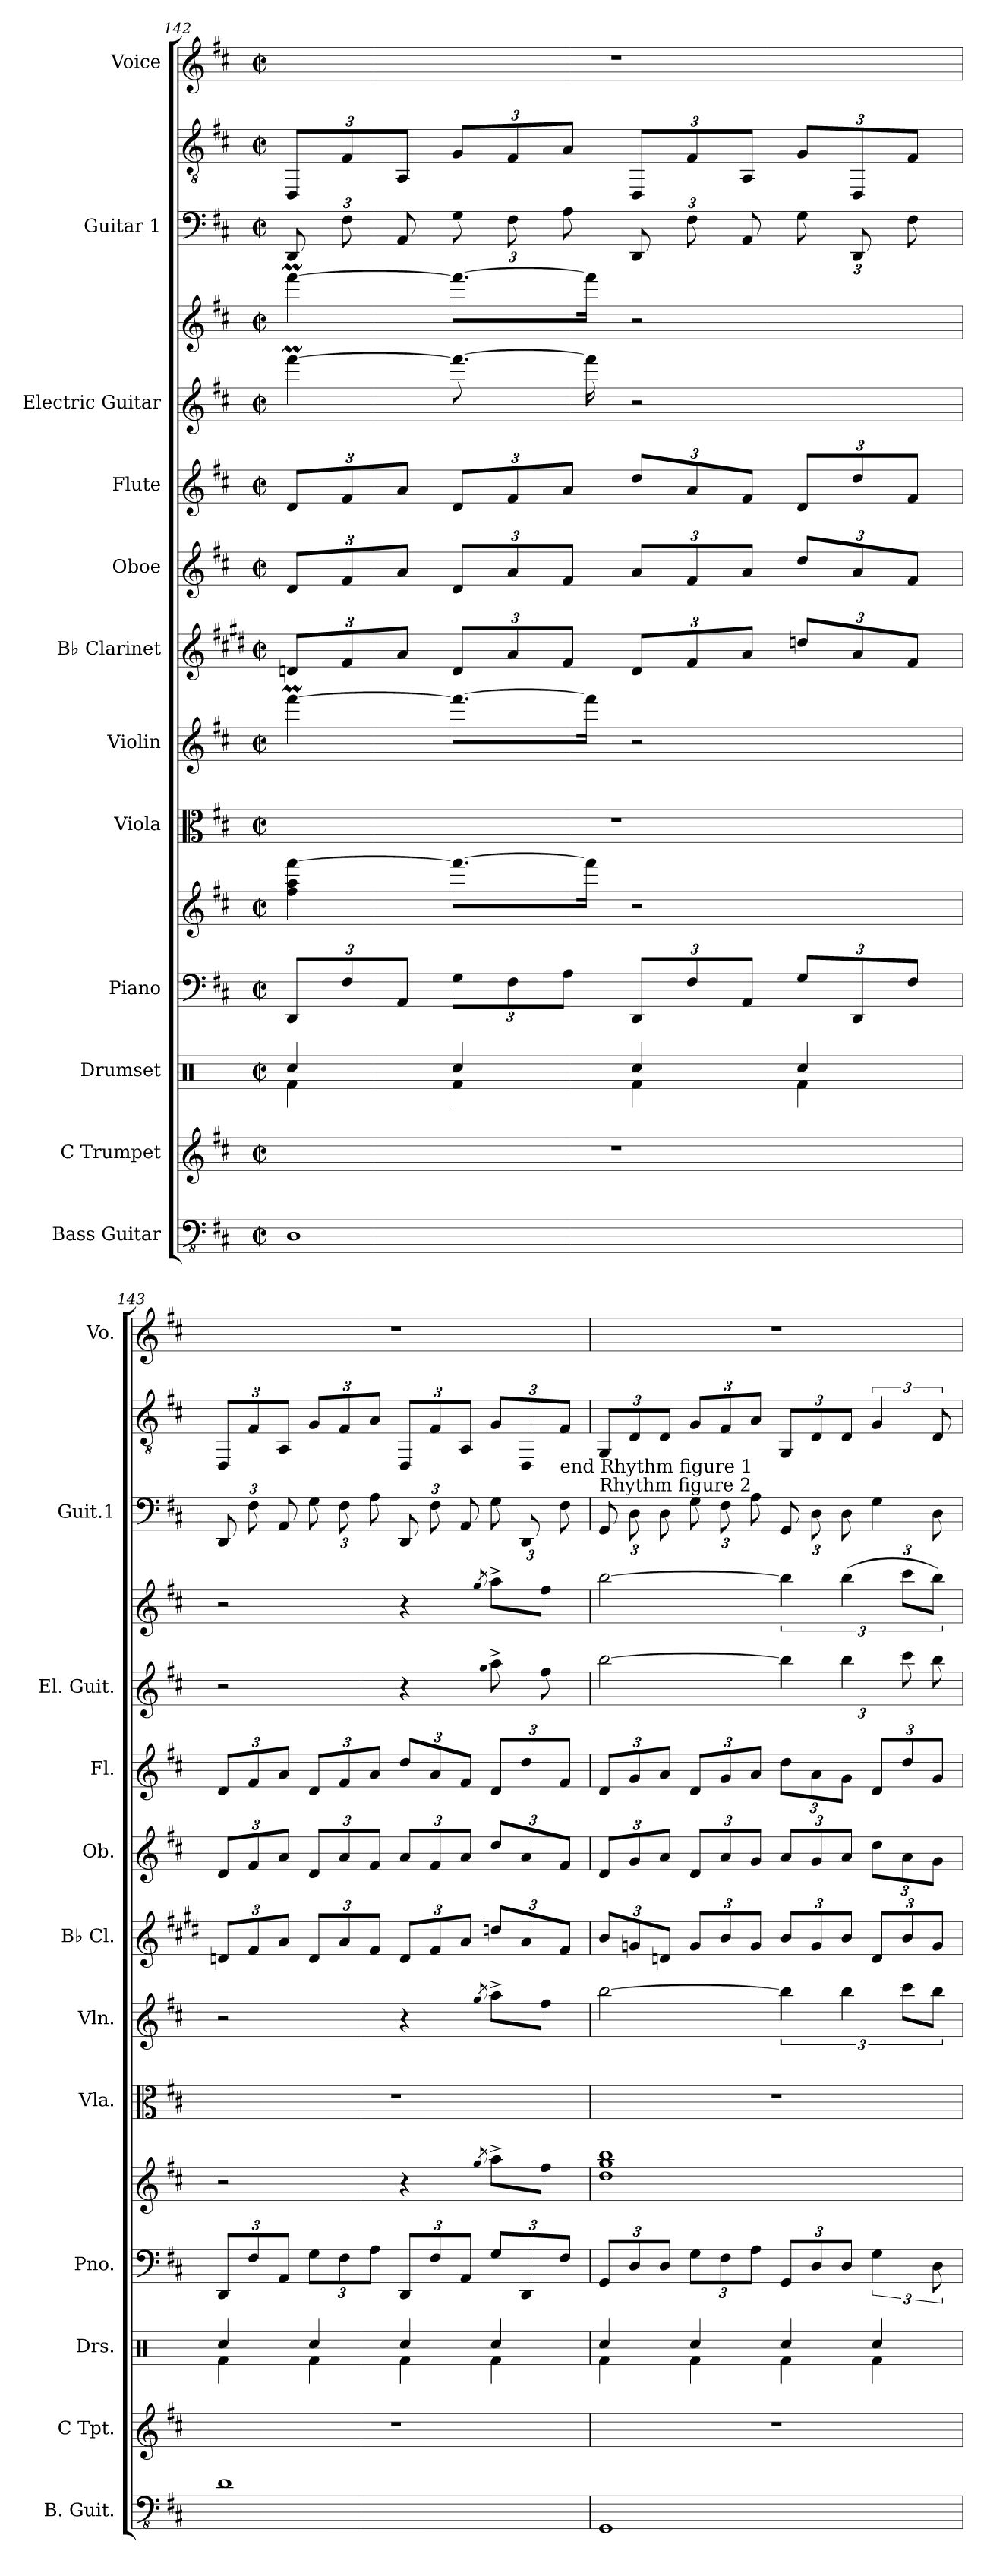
**kern	**kern	**kern	**kern	**kern	**kern	**kern	**kern	**kern	**kern	**kern	**kern	**kern	**kern	**kern
*part12	*part11	*part10	*part9	*part9	*part8	*part7	*part6	*part5	*part4	*part3	*part3	*part2	*part2	*part1
*staff15	*staff14	*staff13	*staff12	*staff11	*staff10	*staff9	*staff8	*staff7	*staff6	*staff5	*staff4	*staff3	*staff2	*staff1
*I"Bass Guitar	*I"C Trumpet	*I"Drumset	*I"Piano	*	*I"Viola	*I"Violin	*I"B♭ Clarinet	*I"Oboe	*I"Flute	*I"Electric Guitar	*	*I"Guitar 1	*	*I"Voice
*I'B. Guit.	*I'C Tpt.	*I'Drs.	*I'Pno.	*	*I'Vla.	*I'Vln.	*I'B♭ Cl.	*I'Ob.	*I'Fl.	*I'El. Guit.	*	*I'Guit.1	*	*I'Vo.
*clefFv4	*clefG2	*clefX	*clefF4	*clefG2	*clefC3	*clefG2	*clefG2	*clefG2	*clefG2	*	*clefG2	*	*clefGv2	*clefG2
*	*	*	*	*	*	*	*ITrd1c2	*	*	*	*	*	*	*
*k[f#c#]	*k[f#c#]	*k[]	*k[f#c#]	*k[f#c#]	*k[f#c#]	*k[f#c#]	*k[f#c#]	*k[f#c#]	*k[f#c#]	*k[f#c#]	*k[f#c#]	*k[f#c#]	*k[f#c#]	*k[f#c#]
*M2/2	*M2/2	*M2/2	*M2/2	*M2/2	*M2/2	*M2/2	*M2/2	*M2/2	*M2/2	*M2/2	*M2/2	*M2/2	*M2/2	*M2/2
*met(c|)	*met(c|)	*met(c|)	*met(c|)	*met(c|)	*met(c|)	*met(c|)	*met(c|)	*met(c|)	*met(c|)	*met(c|)	*met(c|)	*met(c|)	*met(c|)	*met(c|)
=142	=142	=142	=142	=142	=142	=142	=142	=142	=142	=142	=142	=142	=142	=142
*	*	*^	*	*	*	*	*	*	*	*	*	*	*	*
*	*	*	*	*Xbrackettup	*	*	*	*Xbrackettup	*Xbrackettup	*Xbrackettup	*	*	*Xbrackettup	*Xbrackettup	*
1DD	1r	4Rcc/	4Rf\	12DD/L	4ff#\ 4aa\ [4fff#\	1r	[4fff#m\	12cn/L	12d/L	12d/L	[4fff#m	[4fff#m\	12DD	12DD/L	1r
.	.	.	.	12F#/	.	.	.	12e/	12f#/	12f#/	.	.	12F#	12F#/	.
.	.	.	.	12AA/J	.	.	.	12g/J	12a/J	12a/J	.	.	12AA	12AA/J	.
.	.	4Rcc/	4Rf\	12G\L	8.fff#\L_	.	8.fff#\L_	12c/L	12d/L	12d/L	8.fff#_	8.fff#\L_	12G	12G/L	.
.	.	.	.	12F#\	.	.	.	12g/	12a/	12f#/	.	.	12F#	12F#/	.
.	.	.	.	12A\J	.	.	.	12e/J	12f#/J	12a/J	.	.	12A	12A/J	.
.	.	.	.	.	16fff#\Jk]	.	16fff#\Jk]	.	.	.	16fff#]	16fff#\Jk]	.	.	.
.	.	4Rcc/	4Rf\	12DD/L	2r	.	2r	12c/L	12a/L	12dd/L	2r	2r	12DD	12DD/L	.
.	.	.	.	12F#/	.	.	.	12e/	12f#/	12a/	.	.	12F#	12F#/	.
.	.	.	.	12AA/J	.	.	.	12g/J	12a/J	12f#/J	.	.	12AA	12AA/J	.
.	.	4Rcc/	4Rf\	12G/L	.	.	.	12ccn/L	12dd/L	12d/L	.	.	12G	12G/L	.
.	.	.	.	12DD/	.	.	.	12g/	12a/	12dd/	.	.	12DD	12DD/	.
.	.	.	.	12F#/J	.	.	.	12e/J	12f#/J	12f#/J	.	.	12F#	12F#/J	.
=143	=143	=143	=143	=143	=143	=143	=143	=143	=143	=143	=143	=143	=143	=143	=143
1D	1r	4Rcc/	4Rf\	12DD/L	2r	1r	2r	12cn/L	12d/L	12d/L	2r	2r	12DD	12DD/L	1r
.	.	.	.	12F#/	.	.	.	12e/	12f#/	12f#/	.	.	12F#	12F#/	.
.	.	.	.	12AA/J	.	.	.	12g/J	12a/J	12a/J	.	.	12AA	12AA/J	.
.	.	4Rcc/	4Rf\	12G\L	.	.	.	12c/L	12d/L	12d/L	.	.	12G	12G/L	.
.	.	.	.	12F#\	.	.	.	12g/	12a/	12f#/	.	.	12F#	12F#/	.
.	.	.	.	12A\J	.	.	.	12e/J	12f#/J	12a/J	.	.	12A	12A/J	.
.	.	4Rcc/	4Rf\	12DD/L	4r	.	4r	12c/L	12a/L	12dd/L	4r	4r	12DD	12DD/L	.
.	.	.	.	12F#/	.	.	.	12e/	12f#/	12a/	.	.	12F#	12F#/	.
.	.	.	.	12AA/J	.	.	.	12g/J	12a/J	12f#/J	.	.	12AA	12AA/J	.
.	.	.	.	.	8qgg/	.	8qgg/	.	.	.	qgg	8qgg/	.	.	.
.	.	4Rcc/	4Rf\	12G/L	8aa^\L	.	8aa^\L	12ccn/L	12dd/L	12d/L	8aa^	8aa^\L	12G	12G/L	.
.	.	.	.	12DD/	.	.	.	12g/	12a/	12dd/	.	.	12DD	12DD/	.
.	.	.	.	.	8ff#\J	.	8ff#\J	.	.	.	8ff#	8ff#\J	.	.	.
!	!	!	!	!	!	!	!	!	!	!	!	!	!	!LO:TX:b:t=end Rhythm figure 1	!
.	.	.	.	12F#/J	.	.	.	12e/J	12f#/J	12f#/J	.	.	12F#	12F#/J	.
=144	=144	=144	=144	=144	=144	=144	=144	=144	=144	=144	=144	=144	=144	=144	=144
!	!	!	!	!	!	!	!	!	!	!	!	!	!	!LO:TX:b:t=Rhythm figure 2	!
1GGG	1r	4Rcc/	4Rf\	12GG/L	1dd 1gg 1bb	1r	[2bb\	12a/L	12d/L	12d/L	[2bb	[2bb\	12GG	12GG/L	1r
.	.	.	.	12D/	.	.	.	12fn/	12g/	12g/	.	.	12D	12D/	.
.	.	.	.	12D/J	.	.	.	12cn/J	12a/J	12a/J	.	.	12D	12D/J	.
.	.	4Rcc/	4Rf\	12G\L	.	.	.	12f/L	12d/L	12d/L	.	.	12G	12G/L	.
.	.	.	.	12F#\	.	.	.	12a/	12a/	12g/	.	.	12F#	12F#/	.
.	.	.	.	12A\J	.	.	.	12f/J	12g/J	12a/J	.	.	12A	12A/J	.
*	*	*	*	*	*	*	*	*	*	*	*Xbrackettup	*	*	*	*
.	.	4Rcc/	4Rf\	12GG/L	.	.	6bb\]	12a/L	12a/L	12dd\L	6bb]	6bb\]	12GG	12GG/L	.
.	.	.	.	12D/	.	.	.	12f/	12g/	12a\	.	.	12D	12D/	.
.	.	.	.	12D/J	.	.	6bb\	12a/J	12a/J	12g\J	6bb	(6bb\	12D	12D/J	.
*	*	*	*	*brackettup	*	*	*	*	*	*	*	*	*	*brackettup	*
.	.	4Rcc/	4Rf\	6G\	.	.	.	12c/L	12dd\L	12d/L	.	.	6G	6G/	.
.	.	.	.	.	.	.	12ccc#\L	12a/	12a\	12dd/	12ccc#	12ccc#\L	.	.	.
.	.	.	.	12D\	.	.	12bb\J	12f/J	12g\J	12g/J	12bb	12bb\J)	12D	12D/	.
*	*	*v	*v	*	*	*	*	*	*	*	*	*	*	*	*
=	=	=	=	=	=	=	=	=	=	=	=	=	=	=
*-	*-	*-	*-	*-	*-	*-	*-	*-	*-	*-	*-	*-	*-	*-
